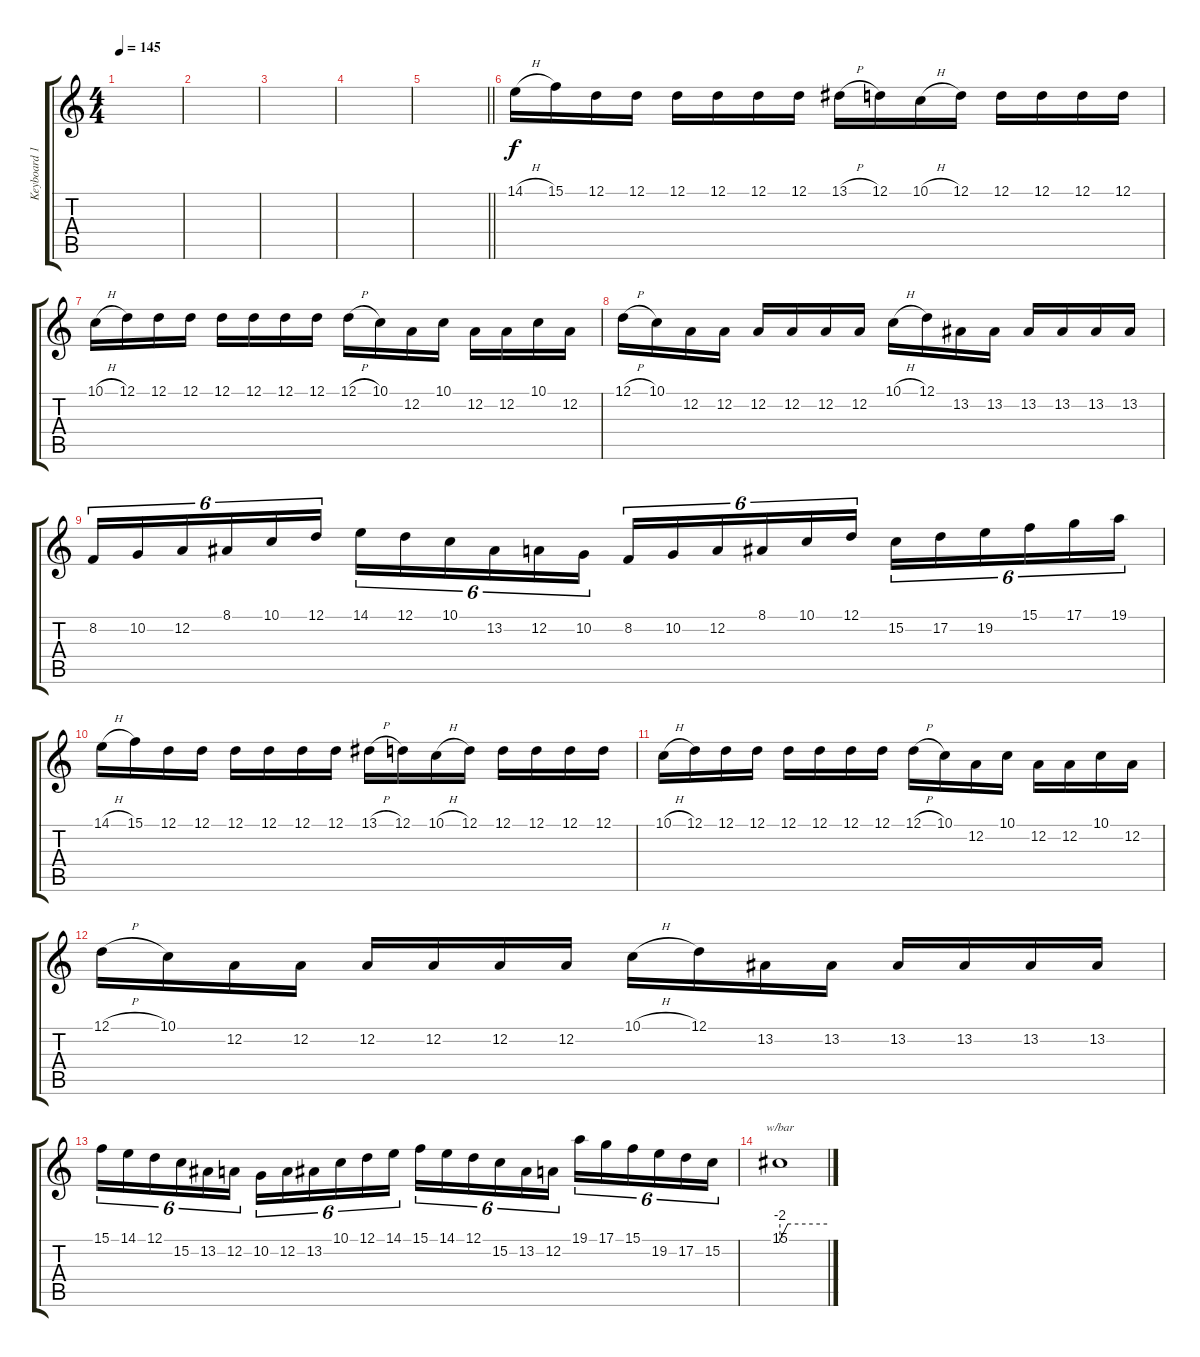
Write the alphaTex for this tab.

\track ("Keyboard 1 [Harpsichord]" "Keyboard 1") {instrument harpsichord}
\staff {score tabs}
\tuning (D4 A3 F3 C3 G2 D2) {hide}
\ts (4 4)
\tempo 145
\clef g2
\ks c
|
|
|
|
\barLineRight lightlight
|
14.1{h}.16 15.1.16 12.1.16 12.1.16 12.1.16 12.1.16 12.1.16 12.1.16 13.1{h}.16 12.1.16 10.1{h}.16 12.1.16 12.1.16 12.1.16 12.1.16 12.1.16 |
10.1{h}.16 12.1.16 12.1.16 12.1.16 12.1.16 12.1.16 12.1.16 12.1.16 12.1{h}.16 10.1.16 12.2.16 10.1.16 12.2.16 12.2.16 10.1.16 12.2.16 |
12.1{h}.16 10.1.16 12.2.16 12.2.16 12.2.16 12.2.16 12.2.16 12.2.16 10.1{h}.16 12.1.16 13.2.16 13.2.16 13.2.16 13.2.16 13.2.16 13.2.16 |
8.2.16{tu (6 4)} 10.2.16{tu (6 4)} 12.2.16{tu (6 4)} 8.1.16{tu (6 4)} 10.1.16{tu (6 4)} 12.1.16{tu (6 4)} 14.1.16{tu (6 4)} 12.1.16{tu (6 4)} 10.1.16{tu (6 4)} 13.2.16{tu (6 4)} 12.2.16{tu (6 4)} 10.2.16{tu (6 4)} 8.2.16{tu (6 4)} 10.2.16{tu (6 4)} 12.2.16{tu (6 4)} 8.1.16{tu (6 4)} 10.1.16{tu (6 4)} 12.1.16{tu (6 4)} 15.2.16{tu (6 4)} 17.2.16{tu (6 4)} 19.2.16{tu (6 4)} 15.1.16{tu (6 4)} 17.1.16{tu (6 4)} 19.1.16{tu (6 4)} |
14.1{h}.16 15.1.16 12.1.16 12.1.16 12.1.16 12.1.16 12.1.16 12.1.16 13.1{h}.16 12.1.16 10.1{h}.16 12.1.16 12.1.16 12.1.16 12.1.16 12.1.16 |
10.1{h}.16 12.1.16 12.1.16 12.1.16 12.1.16 12.1.16 12.1.16 12.1.16 12.1{h}.16 10.1.16 12.2.16 10.1.16 12.2.16 12.2.16 10.1.16 12.2.16 |
12.1{h}.16 10.1.16 12.2.16 12.2.16 12.2.16 12.2.16 12.2.16 12.2.16 10.1{h}.16 12.1.16 13.2.16 13.2.16 13.2.16 13.2.16 13.2.16 13.2.16 |
15.1.16{tu (6 4)} 14.1.16{tu (6 4)} 12.1.16{tu (6 4)} 15.2.16{tu (6 4)} 13.2.16{tu (6 4)} 12.2.16{tu (6 4)} 10.2.16{tu (6 4)} 12.2.16{tu (6 4)} 13.2.16{tu (6 4)} 10.1.16{tu (6 4)} 12.1.16{tu (6 4)} 14.1.16{tu (6 4)} 15.1.16{tu (6 4)} 14.1.16{tu (6 4)} 12.1.16{tu (6 4)} 15.2.16{tu (6 4)} 13.2.16{tu (6 4)} 12.2.16{tu (6 4)} 19.1.16{tu (6 4)} 17.1.16{tu (6 4)} 15.1.16{tu (6 4)} 19.2.16{tu (6 4)} 17.2.16{tu (6 4)} 15.2.16{tu (6 4)} |
15.1.1{tbe (custom default 0 -8 10 0 60 0) volume 13 instrument lead1square}
